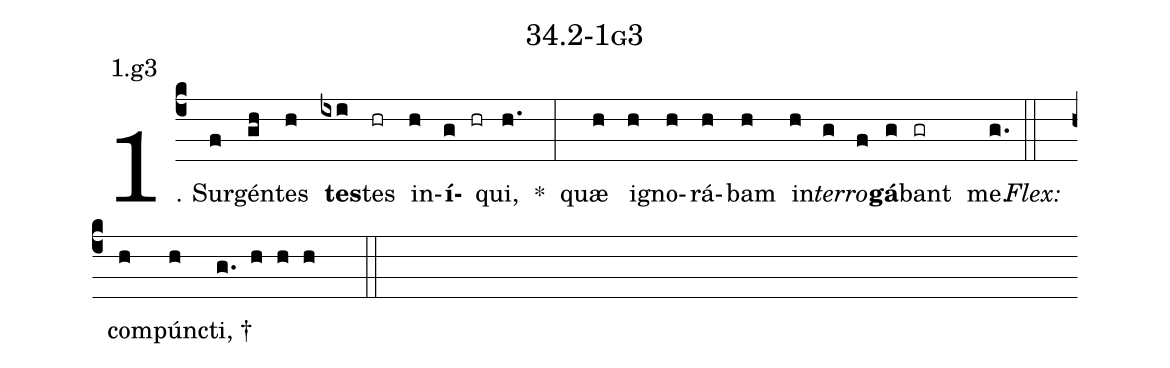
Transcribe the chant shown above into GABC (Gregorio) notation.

name: 34.2-1g3;
annotation: 1.g3;
%%
(c4)1. Sur(f)gén(gh)tes(h) <b>tes</b>(ixi)tes(hr) in(h)<b>í</b>(g hr)qui,(h.) *(:) quæ(h) i(h)gno(h)rá(h)bam(h) in(h)<i>ter</i>(g)<i>ro</i>(f)<b>gá</b>(g)bant(gr) me.(g.) (::)
<i>Flex:</i>()  com(h)púnc(h)ti, †(g. h h h  ::)

%E(h) u(h) o(g) u(f) a(g) e.(g.) (::)
